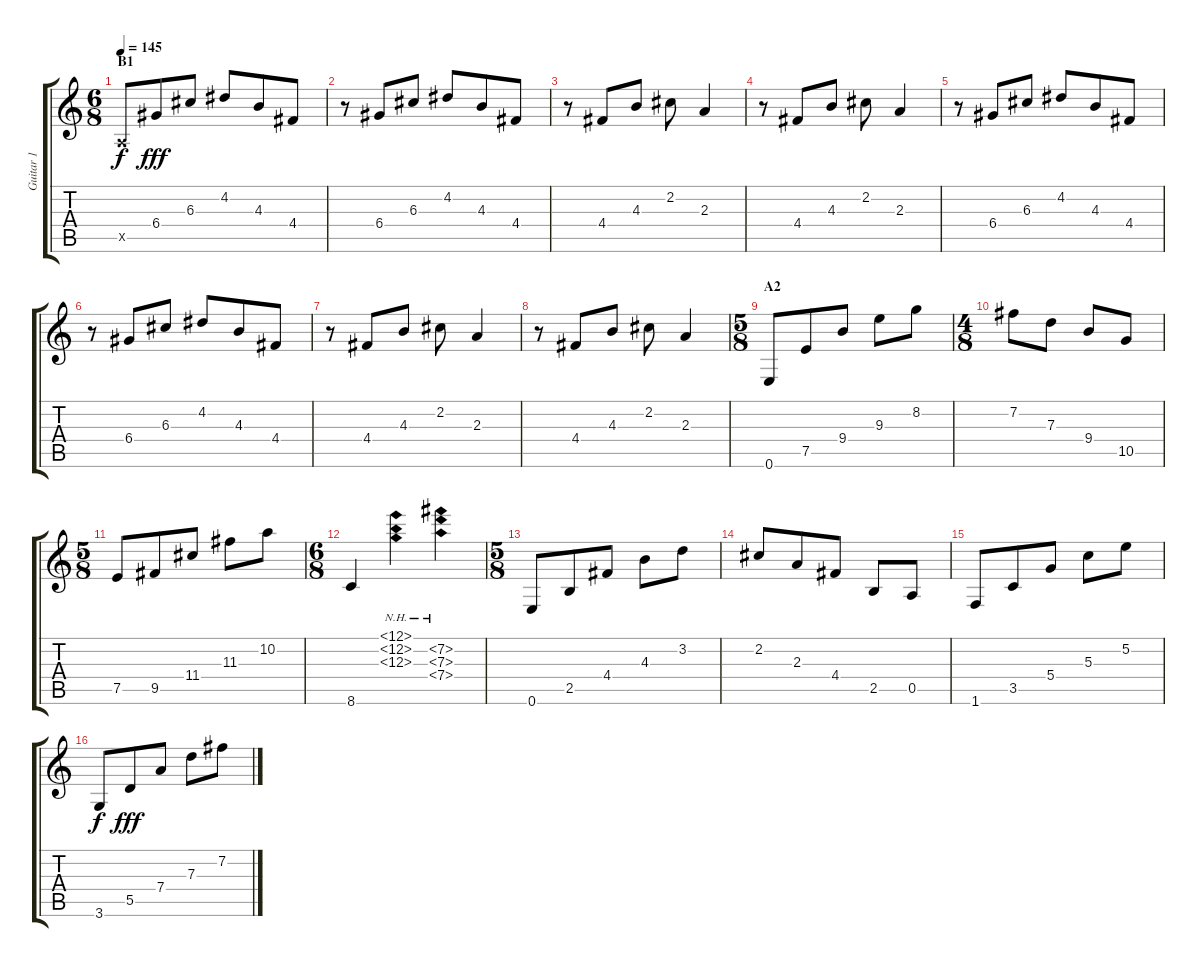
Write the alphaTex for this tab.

\track ("Guitar 1" "Guitar 1") {instrument electricguitarclean}
\staff {score tabs}
\tuning (E4 B3 G3 D3 A2 E2) {hide}
\ts (6 8)
\section ("" "B1")
\tempo 145
\clef g2
\ks c
0.5{x}.8{dy f} 6.4.8{dy fff} 6.3.8 4.2.8 4.3.8 4.4.8 |
r.8 6.4.8 6.3.8 4.2.8 4.3.8 4.4.8 |
r.8 4.4.8 4.3.8 2.2.8 2.3.4 |
r.8 4.4.8 4.3.8 2.2.8 2.3.4 |
r.8 6.4.8 6.3.8 4.2.8 4.3.8 4.4.8 |
r.8 6.4.8 6.3.8 4.2.8 4.3.8 4.4.8 |
r.8 4.4.8 4.3.8 2.2.8 2.3.4 |
r.8 4.4.8 4.3.8 2.2.8 2.3.4 |
\ts (5 8)
\section ("" "A2")
0.6.8 7.5.8 9.4.8 9.3.8 8.2.8 |
\ts (4 8)
7.2.8 7.3.8 9.4.8 10.5.8 |
\ts (5 8)
7.5.8 9.5.8 11.4.8 11.3.8 10.2.8 |
\ts (6 8)
8.6.4 (12.1{nh} 12.2{nh} 12.3{nh}).4 (7.2{nh} 7.3{nh} 7.4{nh}).4 |
\ts (5 8)
0.6.8 2.5.8 4.4.8 4.3.8 3.2.8 |
2.2.8 2.3.8 4.4.8 2.5.8 0.5.8 |
1.6.8 3.5.8 5.4.8 5.3.8 5.2.8 |
3.6.8{dy f} 5.5.8{dy fff} 7.4.8 7.3.8 7.2.8
